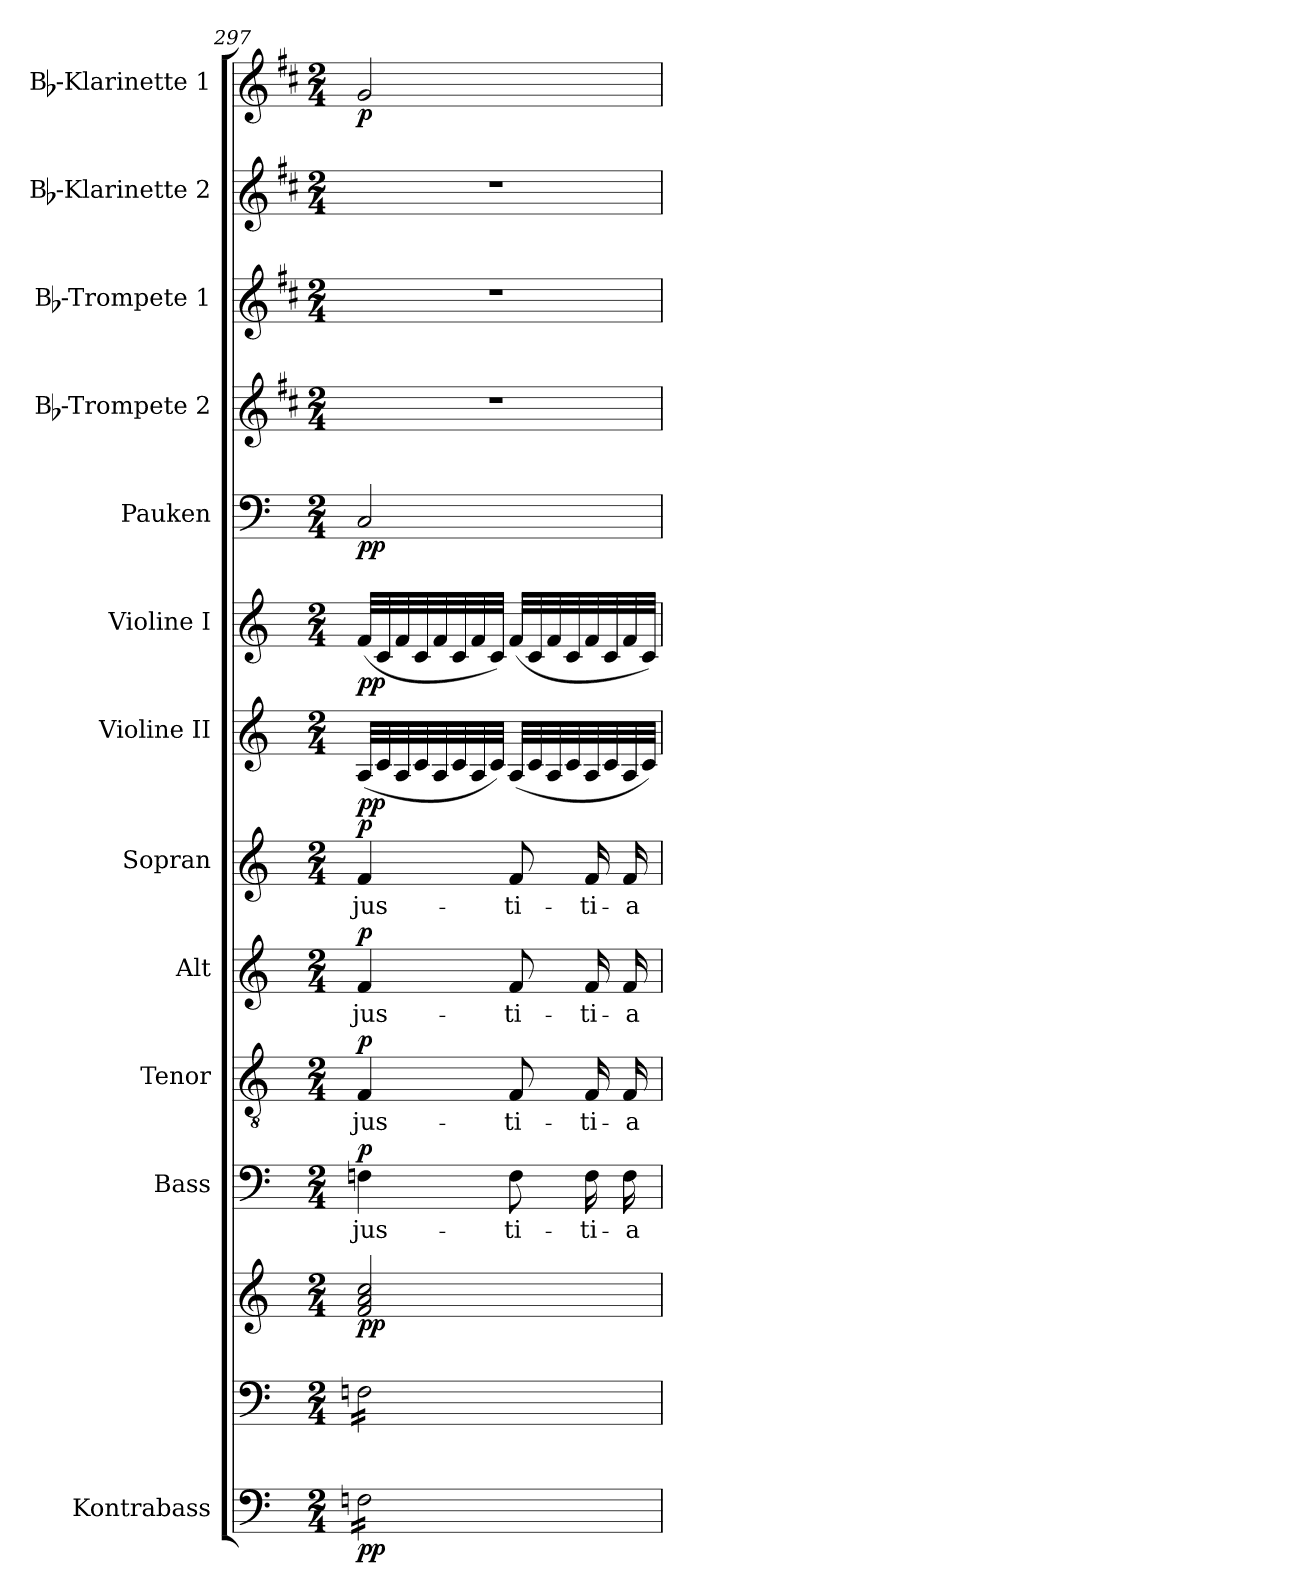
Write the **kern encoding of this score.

**kern	**dynam	**kern	**kern	**dynam	**kern	**text	**dynam	**kern	**text	**dynam	**kern	**text	**dynam	**kern	**text	**dynam	**kern	**dynam	**kern	**dynam	**kern	**dynam	**kern	**kern	**kern	**kern	**dynam
*part13	*part13	*part12	*part12	*part12	*part11	*part11	*part11	*part10	*part10	*part10	*part9	*part9	*part9	*part8	*part8	*part8	*part7	*part7	*part6	*part6	*part5	*part5	*part4	*part3	*part2	*part1	*part1
*staff14	*staff14	*staff13	*staff12	*staff12/13	*staff11	*staff11	*staff11	*staff10	*staff10	*staff10	*staff9	*staff9	*staff9	*staff8	*staff8	*staff8	*staff7	*staff7	*staff6	*staff6	*staff5	*staff5	*staff4	*staff3	*staff2	*staff1	*staff1
*I"Kontrabass	*	*	*	*	*I"Bass	*	*	*I"Tenor	*	*	*I"Alt	*	*	*I"Sopran	*	*	*I"Violine II	*	*I"Violine I	*	*I"Pauken	*	*I"Bb-Trompete 2	*I"Bb-Trompete 1	*I"Bb-Klarinette 2	*I"Bb-Klarinette 1	*
*I'Kb.	*	*	*	*	*I'B.	*	*	*I'T.	*	*	*I'A.	*	*	*I'S.	*	*	*I'Vl. II	*	*I'Vl. I	*	*I'Pk.	*	*I'Bb Trp. 2	*I'Bb Trp. 1	*I'Bb Kl. 2	*I'Bb Kl. 1	*
!!LO:PB:g=z
*clefF4	*	*clefF4	*clefG2	*	*clefF4	*	*	*clefGv2	*	*	*clefG2	*	*	*clefG2	*	*	*clefG2	*	*clefG2	*	*clefF4	*	*clefG2	*clefG2	*clefG2	*clefG2	*
*ITrd7c12	*	*	*	*	*	*	*	*	*	*	*	*	*	*	*	*	*	*	*	*	*	*	*ITrd1c2	*ITrd1c2	*ITrd1c2	*ITrd1c2	*
*k[]	*	*k[]	*k[]	*	*k[]	*	*	*k[]	*	*	*k[]	*	*	*k[]	*	*	*k[]	*	*k[]	*	*k[]	*	*k[]	*k[]	*k[]	*k[]	*
*C:	*	*C:	*C:	*	*C:	*	*	*C:	*	*	*C:	*	*	*C:	*	*	*C:	*	*C:	*	*C:	*	*C:	*C:	*C:	*C:	*
*M2/4	*	*M2/4	*M2/4	*	*M2/4	*	*	*M2/4	*	*	*M2/4	*	*	*M2/4	*	*	*M2/4	*	*M2/4	*	*M2/4	*	*M2/4	*M2/4	*M2/4	*M2/4	*
=297	=297	=297	=297	=297	=297	=297	=297	=297	=297	=297	=297	=297	=297	=297	=297	=297	=297	=297	=297	=297	=297	=297	=297	=297	=297	=297	=297
!	!LO:DY:b	!	!	!LO:DY:b	!	!LO:LY:b	!LO:DY:a	!	!LO:LY:b	!LO:DY:a	!	!LO:LY:b	!LO:DY:a	!	!LO:LY:b	!LO:DY:a	!	!LO:DY:b	!	!LO:DY:b	!	!LO:DY:b	!	!	!	!	!LO:DY:b
*tremolo	*	*	*	*	*	*	*	*	*	*	*	*	*	*	*	*	*	*	*	*	*	*	*	*	*	*	*
*	*	*tremolo	*	*	*	*	*	*	*	*	*	*	*	*	*	*	*	*	*	*	*	*	*	*	*	*	*
16FFn\LL	pp	16Fn\LL	2f/ 2a/ 2cc/	pp	4Fn\	jus-	p	4F/	jus-	p	4f/	jus-	p	4f/	jus-	p	(<32A/LLL	pp	(<32f/LLL	pp	2C/	pp	2r	2r	2r	2f/	p
.	.	.	.	.	.	.	.	.	.	.	.	.	.	.	.	.	32c/	.	32c/	.	.	.	.	.	.	.	.
16FFn\	.	16Fn\	.	.	.	.	.	.	.	.	.	.	.	.	.	.	32A/	.	32f/	.	.	.	.	.	.	.	.
.	.	.	.	.	.	.	.	.	.	.	.	.	.	.	.	.	32c/	.	32c/	.	.	.	.	.	.	.	.
16FFn\	.	16Fn\	.	.	.	.	.	.	.	.	.	.	.	.	.	.	32A/	.	32f/	.	.	.	.	.	.	.	.
.	.	.	.	.	.	.	.	.	.	.	.	.	.	.	.	.	32c/	.	32c/	.	.	.	.	.	.	.	.
16FFn\	.	16Fn\	.	.	.	.	.	.	.	.	.	.	.	.	.	.	32A/	.	32f/	.	.	.	.	.	.	.	.
.	.	.	.	.	.	.	.	.	.	.	.	.	.	.	.	.	32c/JJJ)	.	32c/JJJ)	.	.	.	.	.	.	.	.
!	!	!	!	!	!	!LO:LY:b	!	!	!LO:LY:b	!	!	!LO:LY:b	!	!	!LO:LY:b	!	!	!	!	!	!	!	!	!	!	!	!
16FFn\	.	16Fn\	.	.	8F\	-ti-	.	8F/	-ti-	.	8f/	-ti-	.	8f/	-ti-	.	(<32A/LLL	.	(<32f/LLL	.	.	.	.	.	.	.	.
.	.	.	.	.	.	.	.	.	.	.	.	.	.	.	.	.	32c/	.	32c/	.	.	.	.	.	.	.	.
16FFn\	.	16Fn\	.	.	.	.	.	.	.	.	.	.	.	.	.	.	32A/	.	32f/	.	.	.	.	.	.	.	.
.	.	.	.	.	.	.	.	.	.	.	.	.	.	.	.	.	32c/	.	32c/	.	.	.	.	.	.	.	.
!	!	!	!	!	!	!LO:LY:b	!	!	!LO:LY:b	!	!	!LO:LY:b	!	!	!LO:LY:b	!	!	!	!	!	!	!	!	!	!	!	!
16FFn\	.	16Fn\	.	.	16F\	-ti-	.	16F/	-ti-	.	16f/	-ti-	.	16f/	-ti-	.	32A/	.	32f/	.	.	.	.	.	.	.	.
.	.	.	.	.	.	.	.	.	.	.	.	.	.	.	.	.	32c/	.	32c/	.	.	.	.	.	.	.	.
!	!	!	!	!	!	!LO:LY:b	!	!	!LO:LY:b	!	!	!LO:LY:b	!	!	!LO:LY:b	!	!	!	!	!	!	!	!	!	!	!	!
16FFn\JJ	.	16Fn\JJ	.	.	16F\	-a	.	16F/	-a	.	16f/	-a	.	16f/	-a	.	32A/	.	32f/	.	.	.	.	.	.	.	.
*	*	*Xtremolo	*	*	*	*	*	*	*	*	*	*	*	*	*	*	*	*	*	*	*	*	*	*	*	*	*
*Xtremolo	*	*	*	*	*	*	*	*	*	*	*	*	*	*	*	*	*	*	*	*	*	*	*	*	*	*	*
.	.	.	.	.	.	.	.	.	.	.	.	.	.	.	.	.	32c/JJJ)	.	32c/JJJ)	.	.	.	.	.	.	.	.
=	=	=	=	=	=	=	=	=	=	=	=	=	=	=	=	=	=	=	=	=	=	=	=	=	=	=	=
*-	*-	*-	*-	*-	*-	*-	*-	*-	*-	*-	*-	*-	*-	*-	*-	*-	*-	*-	*-	*-	*-	*-	*-	*-	*-	*-	*-
